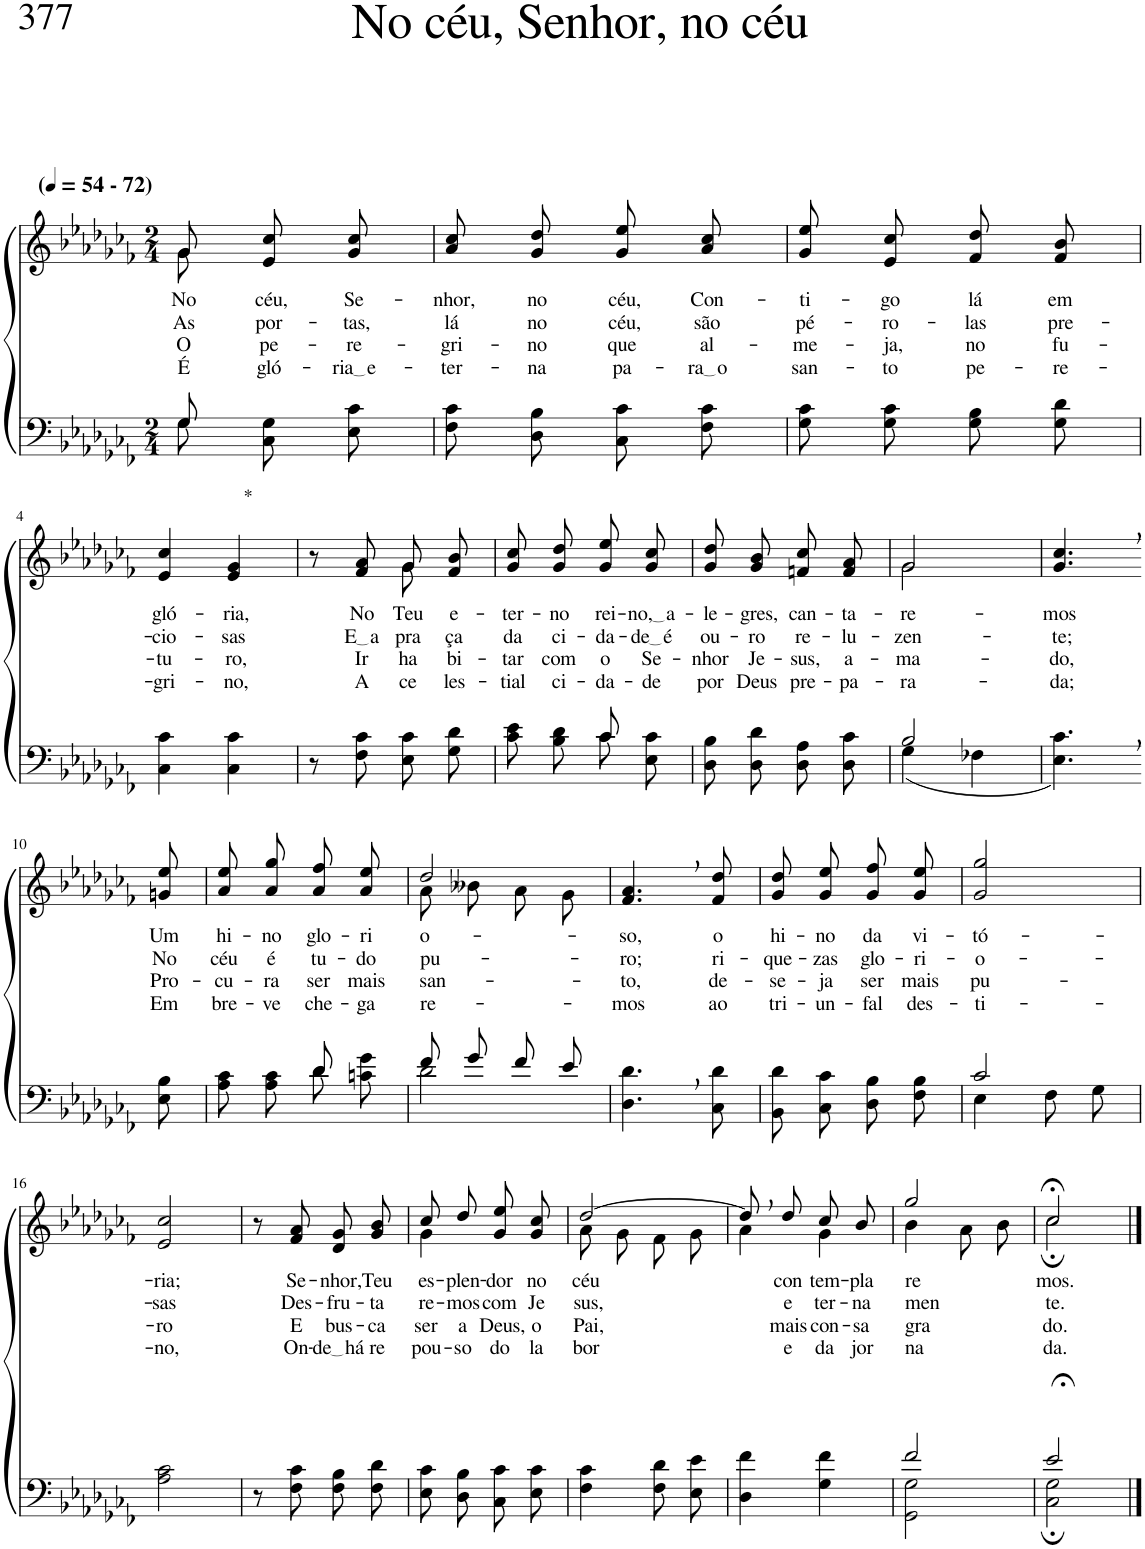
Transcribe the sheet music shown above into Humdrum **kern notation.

**kern	**kern	**text	**text	**text	**text
*part2	*part1	*part1	*part1	*part1	*part1
*staff2	*staff1	*staff1	*staff1	*staff1	*staff1
*I"Parte III e IV	*I"Parte I e II	*	*	*	*
*clefF4	*clefG2	*	*	*	*
*Trd2c3	*Trd2c3	*	*	*	*
*k[b-e-a-d-g-c-f-]	*k[b-e-a-d-g-c-f-]	*	*	*	*
*M2/4	*M2/4	*	*	*	*
*MM54	*MM54	*	*	*	*
=1	=1	=1	=1	=1	=1
*^	*^	*	*	*	*
!	!	!LO:TX:a:B:t=(	!	!	!	!	!
!	!	!LO:TX:a:B:t=- 72)	!	!	!	!	!
!	!	!	!	!LO:LY:b	!LO:LY:b	!LO:LY:b	!LO:LY:b
8G-/	8G-\	8g-/	8g-\	No	As	O	É
!	!	!	!	!LO:LY:b	!LO:LY:b	!LO:LY:b	!LO:LY:b
4ryy	8C-\ 8G-\L	8e-/ 8cc-/L	4ryy	céu,	por-	pe-	gló-
!	!	!	!	!LO:LY:b	!LO:LY:b	!LO:LY:b	!LO:LY:b
.	8E-\ 8c-\J	8g-/ 8cc-/J	.	Se-	-tas,	-re-	ria e
*	*	*v	*v	*	*	*	*
=2	=2	=2	=2	=2	=2	=2
!	!	!	!LO:LY:b	!LO:LY:b	!LO:LY:b	!LO:LY:b
*v	*v	*	*	*	*	*
8F-\ 8c-\L	8a-\ 8cc-\L	-nhor,	lá	-gri-	-ter-
!	!	!LO:LY:b	!LO:LY:b	!LO:LY:b	!LO:LY:b
8D-\ 8B-\J	8g-\ 8dd-\J	no	no	-no	-na
!	!	!LO:LY:b	!LO:LY:b	!LO:LY:b	!LO:LY:b
8C-\ 8c-\L	8g-/ 8ee-/L	céu,	céu,	que	pa-
!	!	!LO:LY:b	!LO:LY:b	!LO:LY:b	!LO:LY:b
8F-\ 8c-\J	8a-/ 8cc-/J	Con-	são	al-	ra o
=3	=3	=3	=3	=3	=3
!	!	!LO:LY:b	!LO:LY:b	!LO:LY:b	!LO:LY:b
8G-\ 8c-\L	8g-/ 8ee-/L	-ti-	pé-	-me-	san-
!	!	!LO:LY:b	!LO:LY:b	!LO:LY:b	!LO:LY:b
8G-\ 8c-\J	8e-/ 8cc-/J	-go	-ro-	-ja,	-to
!	!	!LO:LY:b	!LO:LY:b	!LO:LY:b	!LO:LY:b
8G-\ 8B-\L	8f-/ 8dd-/L	lá	-las	no	pe-
!	!	!LO:LY:b	!LO:LY:b	!LO:LY:b	!LO:LY:b
8G-\ 8d-\J	8f-/ 8b-/J	em	pre-	fu-	-re-
!!LO:LB:g=z
=4	=4	=4	=4	=4	=4
!	!	!LO:LY:b	!LO:LY:b	!LO:LY:b	!LO:LY:b
4C-\ 4c-\	4e-/ 4cc-/	gló-	-cio-	-tu-	-gri-
!	!LO:TX:a:t=*	!	!	!	!
!	!	!LO:LY:b	!LO:LY:b	!LO:LY:b	!LO:LY:b
4C-\ 4c-\	4e-/ 4g-/	-ria,	-sas	-ro,	-no,
=5	=5	=5	=5	=5	=5
*	*^	*	*	*	*
8r	8r	4ryy	.	.	.	.
!	!	!	!LO:LY:b	!LO:LY:b	!LO:LY:b	!LO:LY:b
8F-\ 8c-\	8f-/ 8a-/	.	No	E a	Ir	A
!	!	!	!LO:LY:b	!LO:LY:b	!LO:LY:b	!LO:LY:b
8E-\ 8c-\L	8g-/L	8g-\	Teu	pra-	ha-	ce-
!	!	!	!LO:LY:b	!LO:LY:b	!LO:LY:b	!LO:LY:b
8G-\ 8d-\J	8f-/ 8b-/J	8ryy	e-	-ça	-bi-	-les-
=6	=6	=6	=6	=6	=6	=6
*^	*	*	*	*	*	*
!	!	!	!	!LO:LY:b	!LO:LY:b	!LO:LY:b	!LO:LY:b
*	*	*v	*v	*	*	*	*
4ryy	8c-\ 8e-\L	8g-\ 8cc-\L	-ter-	da	-tar	-tial
!	!	!	!LO:LY:b	!LO:LY:b	!LO:LY:b	!LO:LY:b
.	8B-\ 8d-\J	8g-\ 8dd-\J	-no	ci-	com	ci-
!	!	!	!LO:LY:b	!LO:LY:b	!LO:LY:b	!LO:LY:b
8c-/	8c-\L	8g-/ 8ee-/L	rei-	-da-	o	-da-
!	!	!	!LO:LY:b	!LO:LY:b	!LO:LY:b	!LO:LY:b
8ryy	8E-\ 8c-\J	8g-/ 8cc-/J	no, a	de é	Se-	-de
=7	=7	=7	=7	=7	=7	=7
!	!	!	!LO:LY:b	!LO:LY:b	!LO:LY:b	!LO:LY:b
*v	*v	*	*	*	*	*
8D-\ 8B-\L	8g-/ 8dd-/L	-le-	ou-	-nhor	por
!	!	!LO:LY:b	!LO:LY:b	!LO:LY:b	!LO:LY:b
8D-\ 8d-\J	8g-/ 8b-/J	-gres,	-ro	Je-	Deus
!	!	!LO:LY:b	!LO:LY:b	!LO:LY:b	!LO:LY:b
8D-\ 8A-\L	8fn/ 8cc-/L	can-	re-	-sus,	pre-
!	!	!LO:LY:b	!LO:LY:b	!LO:LY:b	!LO:LY:b
8D-\ 8c-\J	8f/ 8a-/J	-ta-	-lu-	a-	-pa-
=8	=8	=8	=8	=8	=8
*^	*	*	*	*	*
!	!	!	!LO:LY:b	!LO:LY:b	!LO:LY:b	!LO:LY:b
*	*	*^	*	*	*	*
2B-/	(4G-\	2g-\	2g-/	-re-	-zen-	-ma-	-ra-
.	4F-X\	.	.	.	.	.	.
*	*	*v	*v	*	*	*	*
=9	=9	=9	=9	=9	=9	=9
!	!	!	!LO:LY:b	!LO:LY:b	!LO:LY:b	!LO:LY:b
*v	*v	*	*	*	*	*
4.E-\, 4.c-\,)	4.g-/, 4.cc-/,	-mos	-te;	-do,	-da;
!!LO:LB:g=z
=10-	=10-	=10-	=10-	=10-	=10-
!	!	!LO:LY:b	!LO:LY:b	!LO:LY:b	!LO:LY:b
8E-\ 8B-\	8gn/ 8ee-/	Um	No	Pro-	Em
=11	=11	=11	=11	=11	=11
*^	*	*	*	*	*
!	!	!	!LO:LY:b	!LO:LY:b	!LO:LY:b	!LO:LY:b
4ryy	8A-\ 8c-\L	8a-\ 8ee-\L	hi-	céu	-cu-	bre-
!	!	!	!LO:LY:b	!LO:LY:b	!LO:LY:b	!LO:LY:b
.	8A-\ 8c-\J	8a-\ 8gg-\J	-no	é	-ra	-ve
!	!	!	!LO:LY:b	!LO:LY:b	!LO:LY:b	!LO:LY:b
8d-/	8d-\L	8a-\ 8ff-\L	glo-	tu-	ser	che-
!	!	!	!LO:LY:b	!LO:LY:b	!LO:LY:b	!LO:LY:b
8ryy	8cn\ 8g-\J	8a-\ 8ee-\J	-ri-	-do	mais	-ga-
=12	=12	=12	=12	=12	=12	=12
*	*	*^	*	*	*	*
!	!	!	!	!LO:LY:b	!LO:LY:b	!LO:LY:b	!LO:LY:b
8f-/L	2d-\	2dd-/	8a-\L	-o-	pu-	san-	-re-
8g-/J	.	.	8b--X\J	.	.	.	.
8f-/L	.	.	8a-\L	.	.	.	.
8e-/J	.	.	8g-\J	.	.	.	.
*v	*v	*	*	*	*	*	*
=13	=13	=13	=13	=13	=13	=13
!	!	!	!LO:LY:b	!LO:LY:b	!LO:LY:b	!LO:LY:b
*	*v	*v	*	*	*	*
4.D-\, 4.d-\,	4.f-/, 4.a-/,	-so,	-ro;	-to,	-mos
!	!	!LO:LY:b	!LO:LY:b	!LO:LY:b	!LO:LY:b
8C-\ 8d-\	8f-/ 8dd-/	o	ri-	de-	ao
=14	=14	=14	=14	=14	=14
!	!	!LO:LY:b	!LO:LY:b	!LO:LY:b	!LO:LY:b
8BB-\ 8d-\L	8g-\ 8dd-\L	hi-	-que-	-se-	tri-
!	!	!LO:LY:b	!LO:LY:b	!LO:LY:b	!LO:LY:b
8C-\ 8c-\J	8g-\ 8ee-\J	-no	-zas	-ja	-un-
!	!	!LO:LY:b	!LO:LY:b	!LO:LY:b	!LO:LY:b
8D-\ 8B-\L	8g-\ 8ff-\L	da	glo-	ser	-fal
!	!	!LO:LY:b	!LO:LY:b	!LO:LY:b	!LO:LY:b
8F-\ 8B-\J	8g-\ 8ee-\J	vi-	-ri-	mais	des-
=15	=15	=15	=15	=15	=15
*^	*	*	*	*	*
!	!	!	!LO:LY:b	!LO:LY:b	!LO:LY:b	!LO:LY:b
2c-/	4E-\	2g-/ 2gg-/	-tó-	-o-	pu-	-ti-
.	8F-\L	.	.	.	.	.
.	8G-\J	.	.	.	.	.
!!LO:LB:g=z
=16	=16	=16	=16	=16	=16	=16
!	!	!	!LO:LY:b	!LO:LY:b	!LO:LY:b	!LO:LY:b
*v	*v	*	*	*	*	*
2A-\ 2c-\	2e-/ 2cc-/	-ria;	-sas	-ro	-no,
=17	=17	=17	=17	=17	=17
8r	8r	.	.	.	.
!	!	!LO:LY:b	!LO:LY:b	!LO:LY:b	!LO:LY:b
8F-\ 8c-\	8f-/ 8a-/	Se-	Des-	E	On-
!	!	!LO:LY:b	!LO:LY:b	!LO:LY:b	!LO:LY:b
8F-\ 8B-\L	8d-/ 8g-/L	-nhor,	-fru-	bus-	de há
!	!	!LO:LY:b	!LO:LY:b	!LO:LY:b	!LO:LY:b
8F-\ 8d-\J	8g-/ 8b-/J	Teu	-ta-	-ca	re-
=18	=18	=18	=18	=18	=18
*	*^	*	*	*	*
!	!	!	!LO:LY:b	!LO:LY:b	!LO:LY:b	!LO:LY:b
8E-\ 8c-\L	8cc-/L	4g-\	es-	-re-	ser	-pou-
!	!	!	!LO:LY:b	!LO:LY:b	!LO:LY:b	!LO:LY:b
8D-\ 8B-\J	8dd-/J	.	-plen-	-mos	a	-so
!	!	!	!LO:LY:b	!LO:LY:b	!LO:LY:b	!LO:LY:b
8C-\ 8c-\L	8g-/ 8ee-/L	4ryy	-dor	com	Deus,	do
!	!	!	!LO:LY:b	!LO:LY:b	!LO:LY:b	!LO:LY:b
8E-\ 8c-\J	8g-/ 8cc-/J	.	no	Je-	o	la-
=19	=19	=19	=19	=19	=19	=19
!	!	!	!LO:LY:b	!LO:LY:b	!LO:LY:b	!LO:LY:b
4F-\ 4c-\	[2dd-/	8a-\L	céu	-sus,	Pai,	-bor
.	.	8g-\J	.	.	.	.
8F-\ 8d-\L	.	8f-\L	.	.	.	.
8E-\ 8e-\J	.	8g-\J	.	.	.	.
=20	=20	=20	=20	=20	=20	=20
4D-\ 4f-\	8dd-,/L]	4a-\	.	.	.	.
!	!	!	!LO:LY:b	!LO:LY:b	!LO:LY:b	!LO:LY:b
.	8dd-/J	.	con-	e-	mais	e
!	!	!	!LO:LY:b	!LO:LY:b	!LO:LY:b	!LO:LY:b
4G-\ 4f-\	8cc-/L	4g-\	-tem-	-ter-	con-	da
!	!	!	!LO:LY:b	!LO:LY:b	!LO:LY:b	!LO:LY:b
.	8b-/J	.	-pla-	-na-	-sa-	jor-
=21	=21	=21	=21	=21	=21	=21
*^	*	*	*	*	*	*
!	!	!	!	!LO:LY:b	!LO:LY:b	!LO:LY:b	!LO:LY:b
2f-/	2GG-\ 2G-\	2gg-/	4b-\	-re-	-men-	-gra-	-na-
.	.	.	8a-\L	.	.	.	.
.	.	.	8b-\J	.	.	.	.
=22	=22	=22	=22	=22	=22	=22	=22
!	!	!	!	!LO:LY:b	!LO:LY:b	!LO:LY:b	!LO:LY:b
2e-;</	2C-\; 2G-\;	2cc-;<\	2cc-;/	-mos.	-te.	-do.	-da.
*v	*v	*	*	*	*	*	*
*	*v	*v	*	*	*	*
==	==	==	==	==	==
*-	*-	*-	*-	*-	*-
